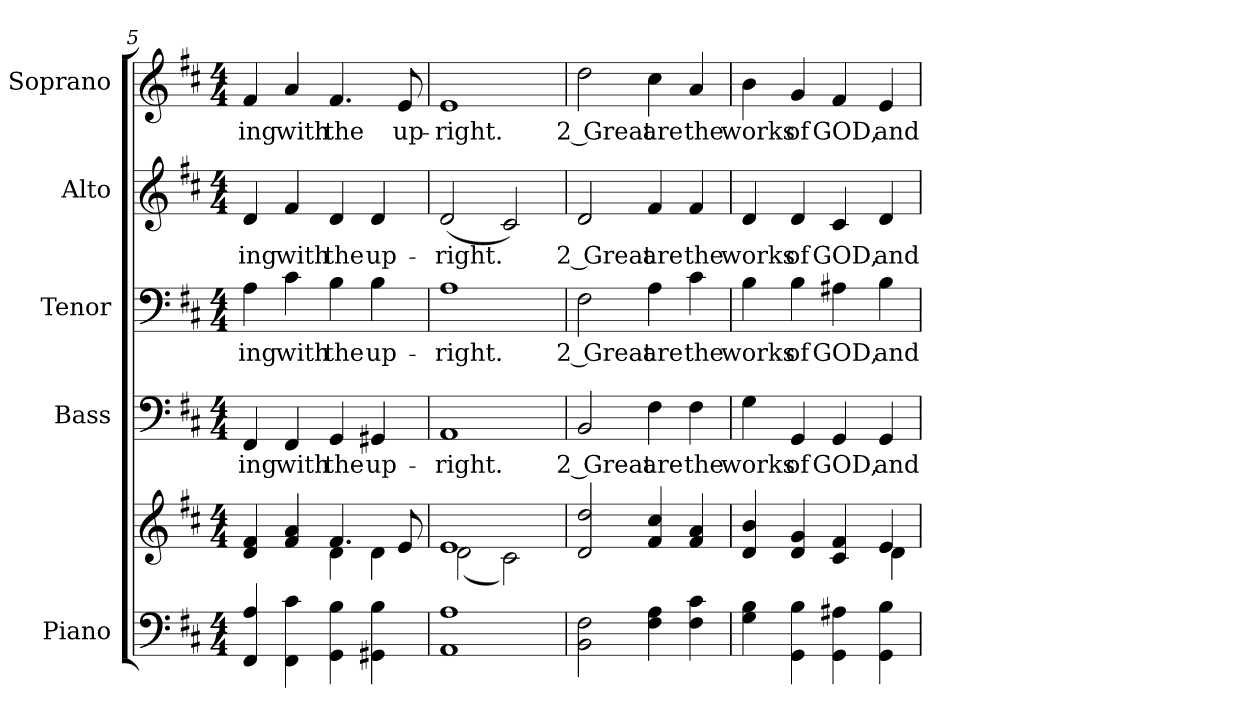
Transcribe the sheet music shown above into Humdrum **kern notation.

**kern	**kern	**kern	**text	**kern	**text	**kern	**text	**kern	**text
*part5	*part5	*part4	*part4	*part3	*part3	*part2	*part2	*part1	*part1
*staff6	*staff5	*staff4	*staff4	*staff3	*staff3	*staff2	*staff2	*staff1	*staff1
*I"Piano	*	*I"Bass	*	*I"Tenor	*	*I"Alto	*	*I"Soprano	*
*I'Pno.	*	*I'B.	*	*I'T.	*	*I'A.	*	*I'S.	*
*clefF4	*clefG2	*clefF4	*	*clefF4	*	*clefG2	*	*clefG2	*
*k[f#c#]	*k[f#c#]	*k[f#c#]	*	*k[f#c#]	*	*k[f#c#]	*	*k[f#c#]	*
*D:	*D:	*D:	*	*D:	*	*D:	*	*D:	*
*M4/4	*M4/4	*M4/4	*	*M4/4	*	*M4/4	*	*M4/4	*
=5	=5	=5	=5	=5	=5	=5	=5	=5	=5
*	*^	*	*	*	*	*	*	*	*
!	!	!	!	!LO:LY:b:color=#000000	!	!	!	!	!	!
!	!	!	!	!	!	!LO:LY:b:color=#000000	!	!	!	!
!	!	!	!	!	!	!	!	!LO:LY:b:color=#000000	!	!
!	!	!	!	!	!	!	!	!	!	!LO:LY:b:color=#000000
4FF#i/ 4Ai	4di/ 4f#i	2ryy	4FF#i/	-ing	4Ai\	-ing	4di/	-ing	4f#i/	-ing
!	!	!	!	!LO:LY:b:color=#000000	!	!	!	!	!	!
!	!	!	!	!	!	!LO:LY:b:color=#000000	!	!	!	!
!	!	!	!	!	!	!	!	!LO:LY:b:color=#000000	!	!
!	!	!	!	!	!	!	!	!	!	!LO:LY:b:color=#000000
4FF#i\ 4c#i	4f#i/ 4ai	.	4FF#i/	with	4c#i\	with	4f#i/	with	4ai/	with
!	!	!	!	!LO:LY:b:color=#000000	!	!	!	!	!	!
!	!	!	!	!	!	!LO:LY:b:color=#000000	!	!	!	!
!	!	!	!	!	!	!	!	!LO:LY:b:color=#000000	!	!
!	!	!	!	!	!	!	!	!	!	!LO:LY:b:color=#000000
4GGi\ 4Bi	4.f#i/	4di\	4GGi/	the	4Bi\	the	4di/	the	4.f#i/	the
!	!	!	!	!LO:LY:b:color=#000000	!	!	!	!	!	!
!	!	!	!	!	!	!LO:LY:b:color=#000000	!	!	!	!
!	!	!	!	!	!	!	!	!LO:LY:b:color=#000000	!	!
4GG#Xi\ 4Bi	.	4di\	4GG#Xi/	up-	4Bi\	up-	4di/	up-	.	.
!	!	!	!	!	!	!	!	!	!	!LO:LY:b:color=#000000
.	8ei/	.	.	.	.	.	.	.	8ei/	up-
=6	=6	=6	=6	=6	=6	=6	=6	=6	=6	=6
!	!	!	!	!LO:LY:b:color=#000000	!	!	!	!	!	!
!	!	!	!	!	!	!LO:LY:b:color=#000000	!	!	!	!
!	!	!	!	!	!	!	!	!LO:LY:b:color=#000000	!	!
!	!	!	!	!	!	!	!	!	!	!LO:LY:b:color=#000000
1AAi 1Ai	1ei	(2di\	1AAi	-right.	1Ai	-right.	(2di/	-right.	1ei	-right.
.	.	2c#i\)	.	.	.	.	2c#i/)	.	.	.
*	*v	*v	*	*	*	*	*	*	*	*
!!LO:PB:g=z
=7	=7	=7	=7	=7	=7	=7	=7	=7	=7
*	*^	*	*	*	*	*	*	*	*
!	!	!	!	!LO:LY:b:color=#000000	!	!	!	!	!	!
*	*v	*v	*	*	*	*	*	*	*	*
*	*^	*	*	*	*	*	*	*	*
!	!	!	!	!	!	!LO:LY:b:color=#000000	!	!	!	!
*	*v	*v	*	*	*	*	*	*	*	*
*	*^	*	*	*	*	*	*	*	*
!	!	!	!	!	!	!	!	!LO:LY:b:color=#000000	!	!
*	*v	*v	*	*	*	*	*	*	*	*
*	*^	*	*	*	*	*	*	*	*
!	!	!	!	!	!	!	!	!	!	!LO:LY:b:color=#000000
*	*v	*v	*	*	*	*	*	*	*	*
2BBi\ 2F#i	2di/ 2ddi	2BBi/	2 Great	2F#i\	2 Great	2di/	2 Great	2ddi\	2 Great
!	!	!	!LO:LY:b:color=#000000	!	!	!	!	!	!
!	!	!	!	!	!LO:LY:b:color=#000000	!	!	!	!
!	!	!	!	!	!	!	!LO:LY:b:color=#000000	!	!
!	!	!	!	!	!	!	!	!	!LO:LY:b:color=#000000
4F#i\ 4Ai	4f#i/ 4cc#i	4F#i\	are	4Ai\	are	4f#i/	are	4cc#i\	are
!	!	!	!LO:LY:b:color=#000000	!	!	!	!	!	!
!	!	!	!	!	!LO:LY:b:color=#000000	!	!	!	!
!	!	!	!	!	!	!	!LO:LY:b:color=#000000	!	!
!	!	!	!	!	!	!	!	!	!LO:LY:b:color=#000000
4F#i\ 4c#i	4f#i/ 4ai	4F#i\	the	4c#i\	the	4f#i/	the	4ai/	the
=8	=8	=8	=8	=8	=8	=8	=8	=8	=8
*	*^	*	*	*	*	*	*	*	*
!	!	!	!	!LO:LY:b:color=#000000	!	!	!	!	!	!
!	!	!	!	!	!	!LO:LY:b:color=#000000	!	!	!	!
!	!	!	!	!	!	!	!	!LO:LY:b:color=#000000	!	!
!	!	!	!	!	!	!	!	!	!	!LO:LY:b:color=#000000
4Gi\ 4Bi	4di/ 4bi	2ryy	4Gi\	works	4Bi\	works	4di/	works	4bi\	works
!	!	!	!	!LO:LY:b:color=#000000	!	!	!	!	!	!
!	!	!	!	!	!	!LO:LY:b:color=#000000	!	!	!	!
!	!	!	!	!	!	!	!	!LO:LY:b:color=#000000	!	!
!	!	!	!	!	!	!	!	!	!	!LO:LY:b:color=#000000
4GGi\ 4Bi	4di/ 4gi	.	4GGi/	of	4Bi\	of	4di/	of	4gi/	of
!	!	!	!	!LO:LY:b:color=#000000	!	!	!	!	!	!
!	!	!	!	!	!	!LO:LY:b:color=#000000	!	!	!	!
!	!	!	!	!	!	!	!	!LO:LY:b:color=#000000	!	!
!	!	!	!	!	!	!	!	!	!	!LO:LY:b:color=#000000
4GGi\ 4A#Xi	4c#i/ 4f#i	4ryy	4GGi/	GOD,	4A#Xi\	GOD,	4c#i/	GOD,	4f#i/	GOD,
!	!	!	!	!LO:LY:b:color=#000000	!	!	!	!	!	!
!	!	!	!	!	!	!LO:LY:b:color=#000000	!	!	!	!
!	!	!	!	!	!	!	!	!LO:LY:b:color=#000000	!	!
!	!	!	!	!	!	!	!	!	!	!LO:LY:b:color=#000000
4GGi\ 4Bi	4ei/	4di\	4GGi/	and	4Bi\	and	4di/	and	4ei/	and
*	*v	*v	*	*	*	*	*	*	*	*
=	=	=	=	=	=	=	=	=	=
*-	*-	*-	*-	*-	*-	*-	*-	*-	*-
